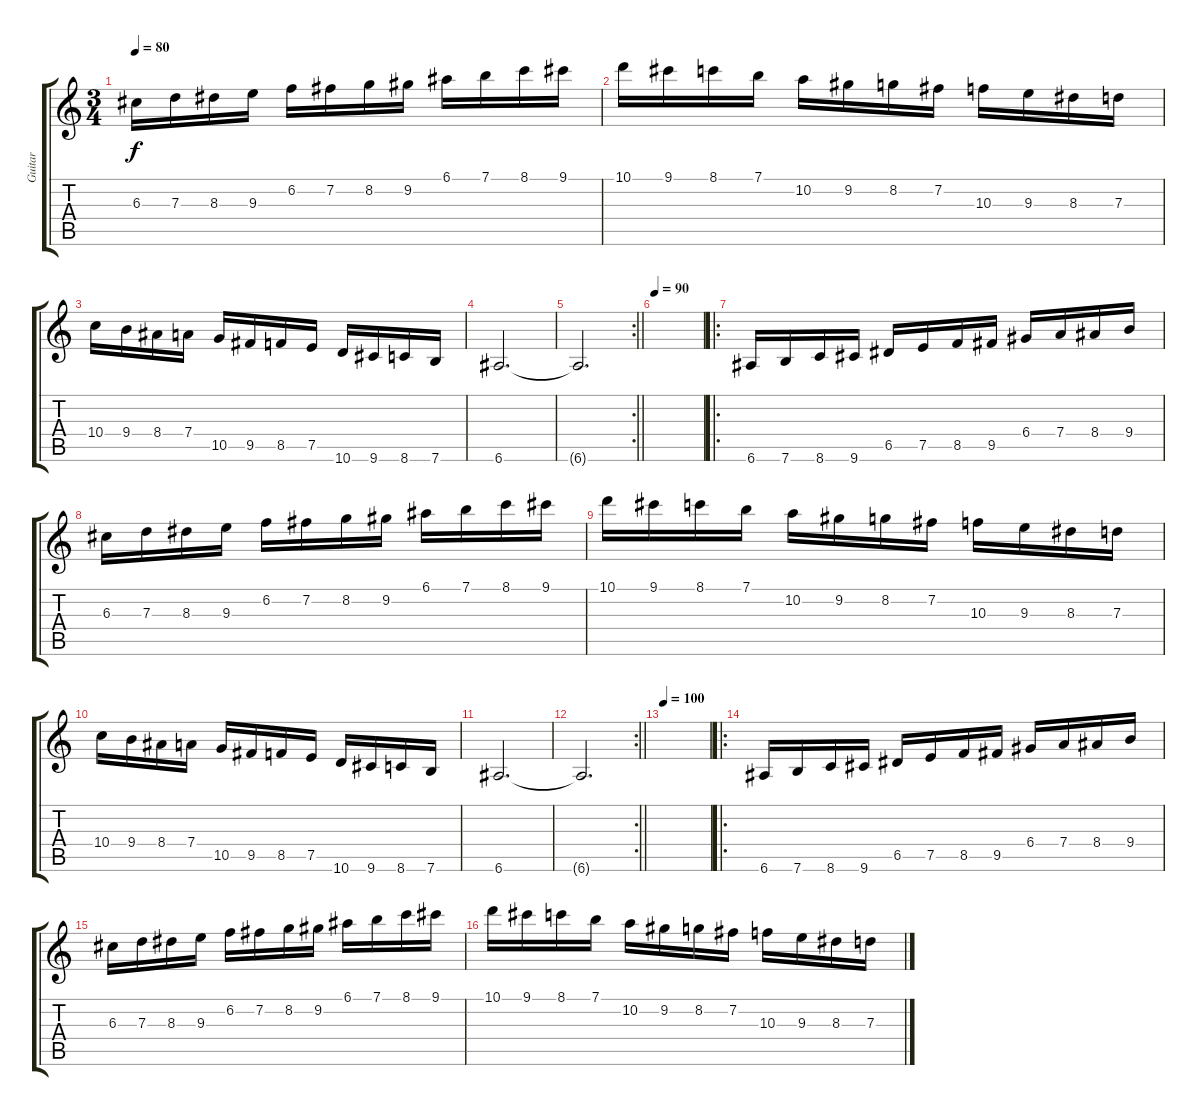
\track ("Guitar" "Guitar") {instrument electricguitarjazz}
\staff {score tabs}
\tuning (E4 B3 G3 D3 A2 E2) {hide}
\ts (3 4)
\tempo 80
\clef g2
\ks c
6.3.16{dy f} 7.3.16 8.3.16 9.3.16 6.2.16 7.2.16 8.2.16 9.2.16 6.1.16 7.1.16 8.1.16 9.1.16 |
10.1.16 9.1.16 8.1.16 7.1.16 10.2.16 9.2.16 8.2.16 7.2.16 10.3.16 9.3.16 8.3.16 7.3.16 |
10.4.16 9.4.16 8.4.16 7.4.16 10.5.16 9.5.16 8.5.16 7.5.16 10.6.16 9.6.16 8.6.16 7.6.16 |
6.6.2{d} |
\rc 2
\barLineRight lightlight
6.6{t}.2{d} |
\tempo 90
|
\ro
6.6.16 7.6.16 8.6.16 9.6.16 6.5.16 7.5.16 8.5.16 9.5.16 6.4.16 7.4.16 8.4.16 9.4.16 |
6.3.16 7.3.16 8.3.16 9.3.16 6.2.16 7.2.16 8.2.16 9.2.16 6.1.16 7.1.16 8.1.16 9.1.16 |
10.1.16 9.1.16 8.1.16 7.1.16 10.2.16 9.2.16 8.2.16 7.2.16 10.3.16 9.3.16 8.3.16 7.3.16 |
10.4.16 9.4.16 8.4.16 7.4.16 10.5.16 9.5.16 8.5.16 7.5.16 10.6.16 9.6.16 8.6.16 7.6.16 |
6.6.2{d} |
\rc 2
\barLineRight lightlight
6.6{t}.2{d} |
\tempo 100
|
\ro
6.6.16 7.6.16 8.6.16 9.6.16 6.5.16 7.5.16 8.5.16 9.5.16 6.4.16 7.4.16 8.4.16 9.4.16 |
6.3.16 7.3.16 8.3.16 9.3.16 6.2.16 7.2.16 8.2.16 9.2.16 6.1.16 7.1.16 8.1.16 9.1.16 |
10.1.16 9.1.16 8.1.16 7.1.16 10.2.16 9.2.16 8.2.16 7.2.16 10.3.16 9.3.16 8.3.16 7.3.16
